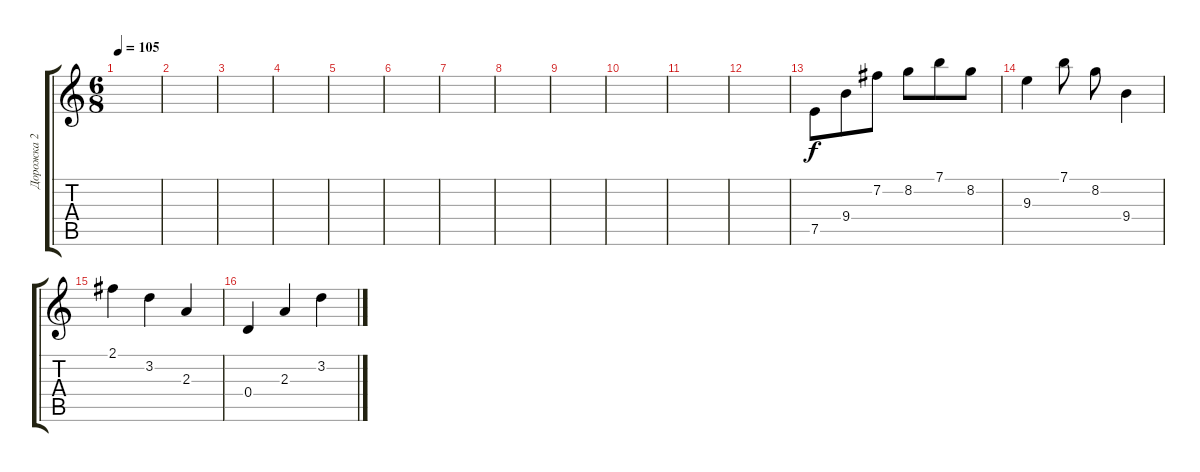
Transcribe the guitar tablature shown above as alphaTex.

\track ("Дорожка 2" "Дорожка 2") {instrument acousticguitarsteel}
\staff {score tabs}
\tuning (E4 B3 G3 D3 A2 E2) {hide}
\ts (6 8)
\tempo 105
\clef g2
\ks c
|
|
|
|
|
|
|
|
|
|
|
|
7.5.8 9.4.8 7.2.8 8.2.8 7.1.8 8.2.8 |
9.3.4 7.1.8 8.2.8 9.4.4 |
2.1.4 3.2.4 2.3.4 |
0.4.4 2.3.4 3.2.4
